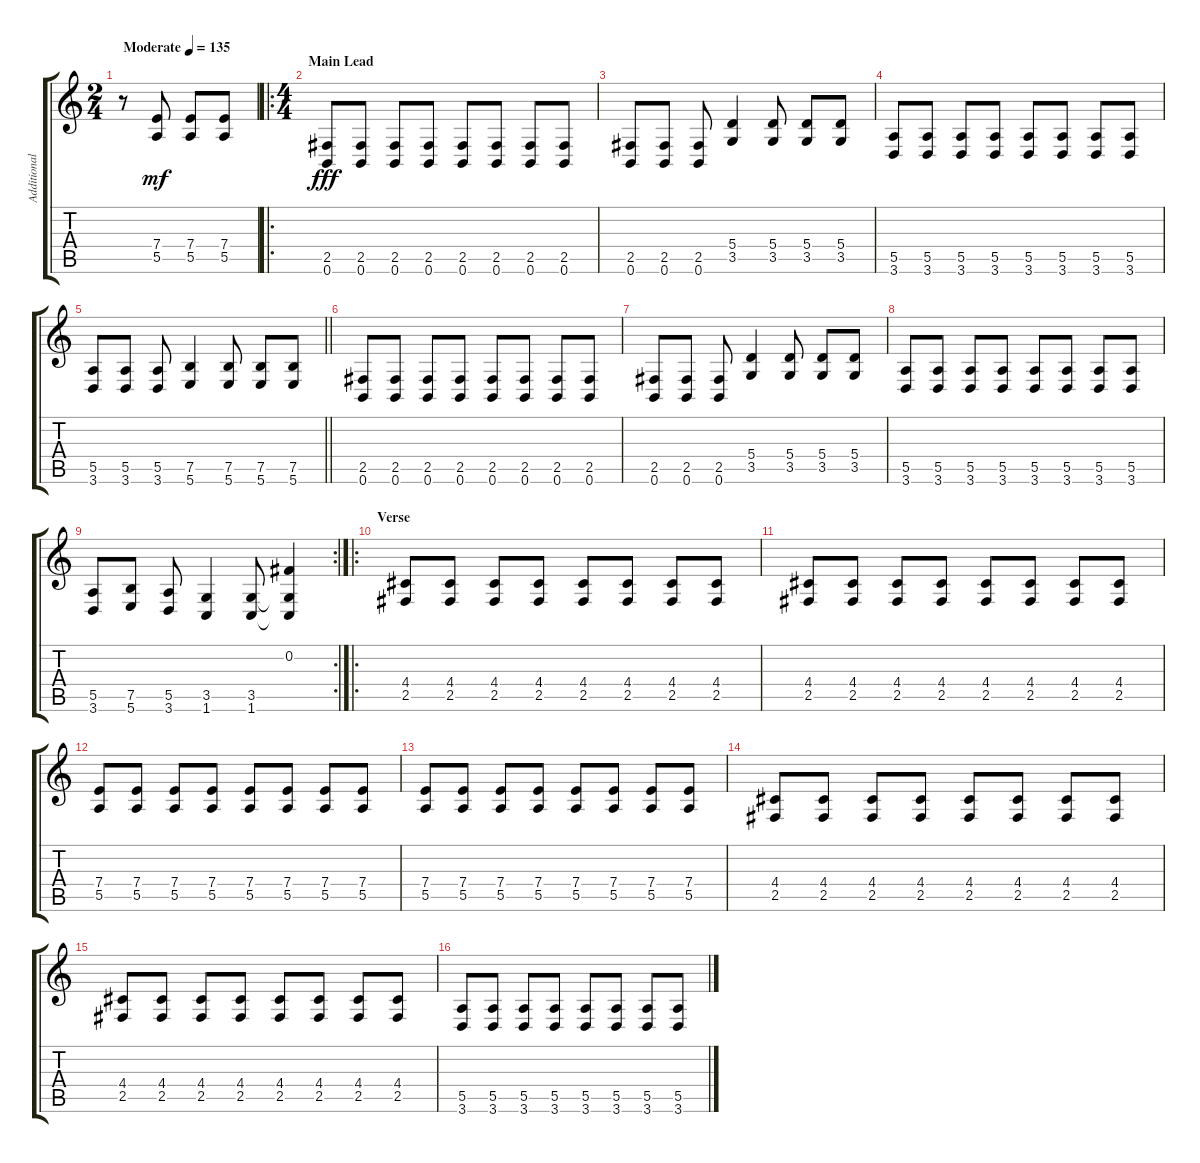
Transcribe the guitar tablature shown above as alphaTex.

\track ("Additional Guitar" "Additional") {instrument distortionguitar}
\staff {score tabs}
\tuning (B3 Gb3 D3 A2 E2 B1) {hide}
\ts (2 4)
\tempo (135 "Moderate")
\clef g2
\ks c
r.8{dy mf instrument distortionguitar} (7.4 5.5).8 (7.4 5.5).8 (7.4 5.5).8 |
\ro
\ts (4 4)
\section ("" "Main Lead")
(2.5 0.6).8{dy fff} (2.5 0.6).8 (2.5 0.6).8 (2.5 0.6).8 (2.5 0.6).8 (2.5 0.6).8 (2.5 0.6).8 (2.5 0.6).8 |
(2.5 0.6).8 (2.5 0.6).8 (2.5 0.6).8 (5.4 3.5).4 (5.4 3.5).8 (5.4 3.5).8 (5.4 3.5).8 |
(5.5 3.6).8 (5.5 3.6).8 (5.5 3.6).8 (5.5 3.6).8 (5.5 3.6).8 (5.5 3.6).8 (5.5 3.6).8 (5.5 3.6).8 |
\barLineRight lightlight
(5.5 3.6).8 (5.5 3.6).8 (5.5 3.6).8 (7.5 5.6).4 (7.5 5.6).8 (7.5 5.6).8 (7.5 5.6).8 |
(2.5 0.6).8 (2.5 0.6).8 (2.5 0.6).8 (2.5 0.6).8 (2.5 0.6).8 (2.5 0.6).8 (2.5 0.6).8 (2.5 0.6).8 |
(2.5 0.6).8 (2.5 0.6).8 (2.5 0.6).8 (5.4 3.5).4 (5.4 3.5).8 (5.4 3.5).8 (5.4 3.5).8 |
(5.5 3.6).8 (5.5 3.6).8 (5.5 3.6).8 (5.5 3.6).8 (5.5 3.6).8 (5.5 3.6).8 (5.5 3.6).8 (5.5 3.6).8 |
\rc 2
(5.5 3.6).8 (7.5 5.6).8 (5.5 3.6).8 (3.5 1.6).4 (3.5 1.6).8 (0.2 3.5{t} 1.6{t}).4 |
\ro
\section ("" "Verse")
(4.4 2.5).8 (4.4 2.5).8 (4.4 2.5).8 (4.4 2.5).8 (4.4 2.5).8 (4.4 2.5).8 (4.4 2.5).8 (4.4 2.5).8 |
(4.4 2.5).8 (4.4 2.5).8 (4.4 2.5).8 (4.4 2.5).8 (4.4 2.5).8 (4.4 2.5).8 (4.4 2.5).8 (4.4 2.5).8 |
(7.4 5.5).8 (7.4 5.5).8 (7.4 5.5).8 (7.4 5.5).8 (7.4 5.5).8 (7.4 5.5).8 (7.4 5.5).8 (7.4 5.5).8 |
(7.4 5.5).8 (7.4 5.5).8 (7.4 5.5).8 (7.4 5.5).8 (7.4 5.5).8 (7.4 5.5).8 (7.4 5.5).8 (7.4 5.5).8 |
(4.4 2.5).8 (4.4 2.5).8 (4.4 2.5).8 (4.4 2.5).8 (4.4 2.5).8 (4.4 2.5).8 (4.4 2.5).8 (4.4 2.5).8 |
(4.4 2.5).8 (4.4 2.5).8 (4.4 2.5).8 (4.4 2.5).8 (4.4 2.5).8 (4.4 2.5).8 (4.4 2.5).8 (4.4 2.5).8 |
(5.5 3.6).8 (5.5 3.6).8 (5.5 3.6).8 (5.5 3.6).8 (5.5 3.6).8 (5.5 3.6).8 (5.5 3.6).8 (5.5 3.6).8
